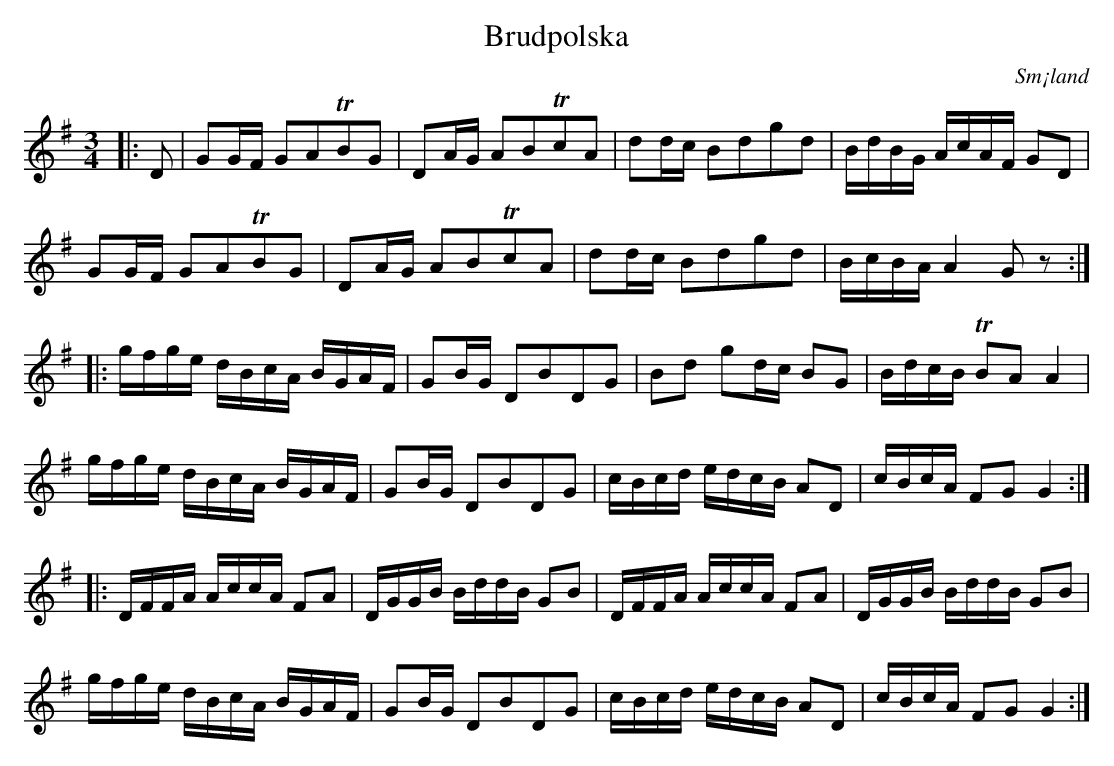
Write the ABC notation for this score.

X:1
T:Brudpolska
T:
O:Sm¡land
M:3/4
L:1/16
K:G
|: D2 | G2GF G2A2TB2G2 | D2AG A2B2Tc2A2 | d2dc B2d2g2d2 | BdBG AcAF G2D2 |
 G2GF G2A2TB2G2 | D2AG A2B2Tc2A2 | d2dc B2d2g2d2 | BcBA A4 G2 z2 ::
gfge dBcA BGAF | G2BG D2B2D2G2 | B2d2 g2dc B2G2 | BdcB TB2A2 A4 |
gfge dBcA BGAF | G2BG D2B2D2G2 | cBcd edcB A2D2 | cBcA F2G2 G4 ::
DFFA AccA F2A2 | DGGB BddB G2B2 | DFFA AccA F2A2 | DGGB BddB G2B2 |
gfge dBcA BGAF | G2BG D2B2D2G2 | cBcd edcB A2D2 | cBcA F2G2 G4:|
